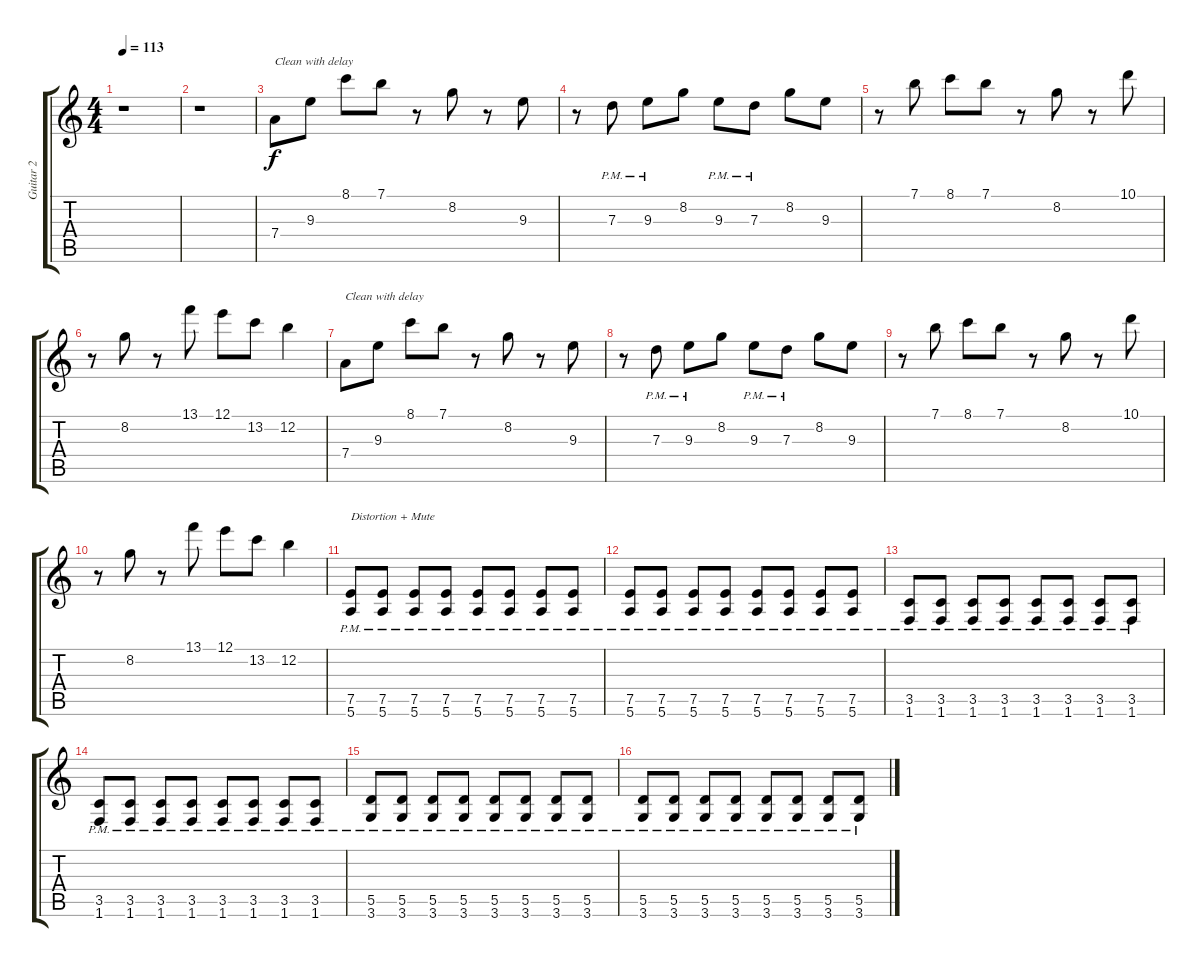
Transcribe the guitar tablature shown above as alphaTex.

\track ("Guitar 2" "Guitar 2") {instrument distortionguitar}
\staff {score tabs}
\tuning (E4 B3 G3 D3 A2 E2) {hide}
\ts (4 4)
\tempo 113
\clef g2
\ks c
r.1{dy f} |
r.1 |
7.4.8{txt "Clean with delay" instrument electricguitarclean} 9.3.8 8.1.8 7.1.8 r.8 8.2.8 r.8 9.3.8 |
r.8 7.3{pm}.8 9.3{pm}.8 8.2.8 9.3{pm}.8 7.3{pm}.8 8.2.8 9.3.8 |
r.8 7.1.8 8.1.8 7.1.8 r.8 8.2.8 r.8 10.1.8 |
r.8 8.2.8 r.8 13.1.8 12.1.8 13.2.8 12.2.4 |
7.4.8{txt "Clean with delay" instrument electricguitarclean} 9.3.8 8.1.8 7.1.8 r.8 8.2.8 r.8 9.3.8 |
r.8 7.3{pm}.8 9.3{pm}.8 8.2.8 9.3{pm}.8 7.3{pm}.8 8.2.8 9.3.8 |
r.8 7.1.8 8.1.8 7.1.8 r.8 8.2.8 r.8 10.1.8 |
r.8 8.2.8 r.8 13.1.8 12.1.8 13.2.8 12.2.4 |
(7.5{pm} 5.6{pm}).8{txt "Distortion + Mute" instrument distortionguitar} (7.5{pm} 5.6{pm}).8 (7.5{pm} 5.6{pm}).8 (7.5{pm} 5.6{pm}).8 (7.5{pm} 5.6{pm}).8 (7.5{pm} 5.6{pm}).8 (7.5{pm} 5.6{pm}).8 (7.5{pm} 5.6{pm}).8 |
(7.5{pm} 5.6{pm}).8 (7.5{pm} 5.6{pm}).8 (7.5{pm} 5.6{pm}).8 (7.5{pm} 5.6{pm}).8 (7.5{pm} 5.6{pm}).8 (7.5{pm} 5.6{pm}).8 (7.5{pm} 5.6{pm}).8 (7.5{pm} 5.6{pm}).8 |
(3.5{pm} 1.6{pm}).8 (3.5{pm} 1.6{pm}).8 (3.5{pm} 1.6{pm}).8 (3.5{pm} 1.6{pm}).8 (3.5{pm} 1.6{pm}).8 (3.5{pm} 1.6{pm}).8 (3.5{pm} 1.6{pm}).8 (3.5{pm} 1.6{pm}).8 |
(3.5{pm} 1.6{pm}).8 (3.5{pm} 1.6{pm}).8 (3.5{pm} 1.6{pm}).8 (3.5{pm} 1.6{pm}).8 (3.5{pm} 1.6{pm}).8 (3.5{pm} 1.6{pm}).8 (3.5{pm} 1.6{pm}).8 (3.5{pm} 1.6{pm}).8 |
(5.5{pm} 3.6{pm}).8 (5.5{pm} 3.6{pm}).8 (5.5{pm} 3.6{pm}).8 (5.5{pm} 3.6{pm}).8 (5.5{pm} 3.6{pm}).8 (5.5{pm} 3.6{pm}).8 (5.5{pm} 3.6{pm}).8 (5.5{pm} 3.6{pm}).8 |
(5.5{pm} 3.6{pm}).8 (5.5{pm} 3.6{pm}).8 (5.5{pm} 3.6{pm}).8 (5.5{pm} 3.6{pm}).8 (5.5{pm} 3.6{pm}).8 (5.5{pm} 3.6{pm}).8 (5.5{pm} 3.6{pm}).8 (5.5{pm} 3.6{pm}).8
